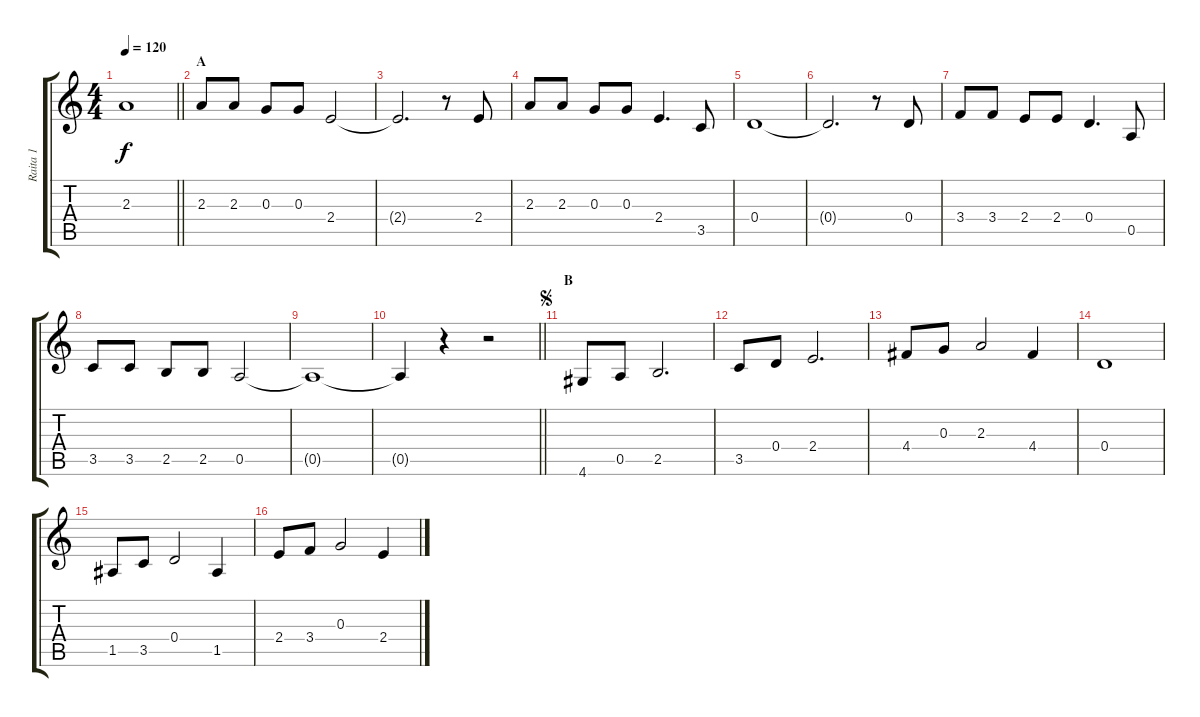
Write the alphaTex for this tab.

\track ("Raita 1" "Raita 1") {instrument overdrivenguitar}
\staff {score tabs}
\tuning (E4 B3 G3 D3 A2 E2) {hide}
\ts (4 4)
\tempo 120
\clef g2
\barLineRight lightlight
\ks c
2.3.1{dy f} |
\section ("" "A")
2.3.8 2.3.8 0.3.8 0.3.8 2.4.2 |
2.4{t}.2{d} r.8 2.4.8 |
2.3.8 2.3.8 0.3.8 0.3.8 2.4.4{d} 3.5.8 |
0.4.1 |
0.4{t}.2{d} r.8 0.4.8 |
3.4.8 3.4.8 2.4.8 2.4.8 0.4.4{d} 0.5.8 |
3.5.8 3.5.8 2.5.8 2.5.8 0.5.2 |
0.5{t}.1 |
\barLineRight lightlight
0.5{t}.4 r.4 r.2 |
\section ("" "B")
\jump segno
4.6.8 0.5.8 2.5.2{d} |
3.5.8 0.4.8 2.4.2{d} |
4.4.8 0.3.8 2.3.2 4.4.4 |
0.4.1 |
1.5.8 3.5.8 0.4.2 1.5.4 |
2.4.8 3.4.8 0.3.2 2.4.4
